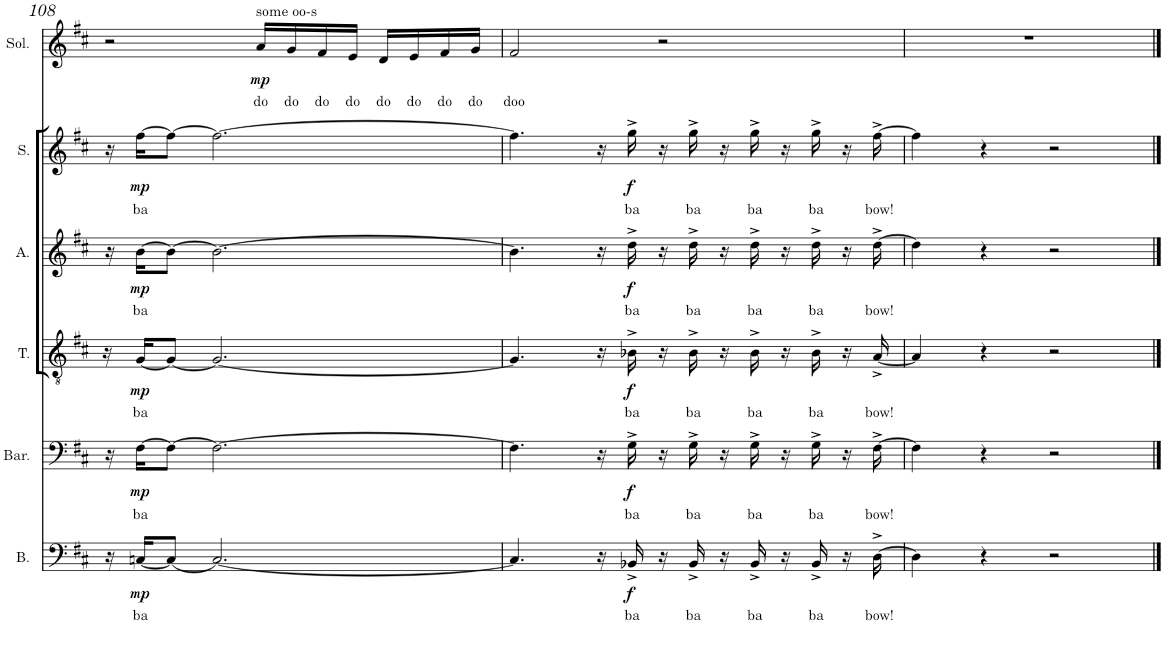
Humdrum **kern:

**kern	**text	**dynam	**kern	**text	**dynam	**kern	**text	**dynam	**kern	**text	**dynam	**kern	**text	**dynam	**kern	**text	**dynam
*part6	*part6	*part6	*part5	*part5	*part5	*part4	*part4	*part4	*part3	*part3	*part3	*part2	*part2	*part2	*part1	*part1	*part1
*staff6	*staff6	*staff6	*staff5	*staff5	*staff5	*staff4	*staff4	*staff4	*staff3	*staff3	*staff3	*staff2	*staff2	*staff2	*staff1	*staff1	*staff1
*I"Bass	*	*	*I"Baritone	*	*	*I"Tenor	*	*	*I"Alto	*	*	*I"Soprano	*	*	*I"Solo	*	*
*I'B.	*	*	*I'Bar.	*	*	*I'T.	*	*	*I'A.	*	*	*I'S.	*	*	*I'Sol.	*	*
!!LO:PB:g=z
*clefF4	*	*	*clefF4	*	*	*clefGv2	*	*	*clefG2	*	*	*clefG2	*	*	*clefG2	*	*
*k[f#c#]	*	*	*k[f#c#]	*	*	*k[f#c#]	*	*	*k[f#c#]	*	*	*k[f#c#]	*	*	*k[f#c#]	*	*
*M4/4	*	*	*M4/4	*	*	*M4/4	*	*	*M4/4	*	*	*M4/4	*	*	*M4/4	*	*
=108	=108	=108	=108	=108	=108	=108	=108	=108	=108	=108	=108	=108	=108	=108	=108	=108	=108
16r	.	.	16r	.	.	16r	.	.	16r	.	.	16r	.	.	2r	.	.
!	!LO:LY:b	!LO:DY:b	!	!LO:LY:b	!LO:DY:b	!	!LO:LY:b	!LO:DY:b	!	!LO:LY:b	!LO:DY:b	!	!LO:LY:b	!LO:DY:b	!	!	!
[16Cn/KL	ba	mp	[16F#\KL	ba	mp	[16G/KL	ba	mp	[16b\KL	ba	mp	[16ff#\KL	ba	mp	.	.	.
8C/J_	.	.	8F#\J_	.	.	8G/J_	.	.	8b\J_	.	.	8ff#\J_	.	.	.	.	.
2.C/_	.	.	2.F#\_	.	.	2.G/_	.	.	2.b\_	.	.	2.ff#\_	.	.	.	.	.
!	!	!	!	!	!	!	!	!	!	!	!	!	!	!	!LO:TX:a:t=some oo-s	!	!
!	!	!	!	!	!	!	!	!	!	!	!	!	!	!	!	!LO:LY:b	!LO:DY:b
.	.	.	.	.	.	.	.	.	.	.	.	.	.	.	16a/LL	do	mp
!	!	!	!	!	!	!	!	!	!	!	!	!	!	!	!	!LO:LY:b	!
.	.	.	.	.	.	.	.	.	.	.	.	.	.	.	16g/	do	.
!	!	!	!	!	!	!	!	!	!	!	!	!	!	!	!	!LO:LY:b	!
.	.	.	.	.	.	.	.	.	.	.	.	.	.	.	16f#/	do	.
!	!	!	!	!	!	!	!	!	!	!	!	!	!	!	!	!LO:LY:b	!
.	.	.	.	.	.	.	.	.	.	.	.	.	.	.	16e/JJ	do	.
!	!	!	!	!	!	!	!	!	!	!	!	!	!	!	!	!LO:LY:b	!
.	.	.	.	.	.	.	.	.	.	.	.	.	.	.	16d/LL	do	.
!	!	!	!	!	!	!	!	!	!	!	!	!	!	!	!	!LO:LY:b	!
.	.	.	.	.	.	.	.	.	.	.	.	.	.	.	16e/	do	.
!	!	!	!	!	!	!	!	!	!	!	!	!	!	!	!	!LO:LY:b	!
.	.	.	.	.	.	.	.	.	.	.	.	.	.	.	16f#/	do	.
!	!	!	!	!	!	!	!	!	!	!	!	!	!	!	!	!LO:LY:b	!
.	.	.	.	.	.	.	.	.	.	.	.	.	.	.	16g/JJ	do	.
=109	=109	=109	=109	=109	=109	=109	=109	=109	=109	=109	=109	=109	=109	=109	=109	=109	=109
!	!	!	!	!	!	!	!	!	!	!	!	!	!	!	!	!LO:LY:b	!
4.C/]	.	.	4.F#\]	.	.	4.G/]	.	.	4.b\]	.	.	4.ff#\]	.	.	2f#/	doo	.
16r	.	.	16r	.	.	16r	.	.	16r	.	.	16r	.	.	.	.	.
!	!LO:LY:b	!LO:DY:b	!	!LO:LY:b	!LO:DY:b	!	!LO:LY:b	!LO:DY:b	!	!LO:LY:b	!LO:DY:b	!	!LO:LY:b	!LO:DY:b	!	!	!
16BB-X^/	ba	f	16G^\	ba	f	16B-X^\	ba	f	16dd^\	ba	f	16gg^\	ba	f	.	.	.
16r	.	.	16r	.	.	16r	.	.	16r	.	.	16r	.	.	2r	.	.
!	!LO:LY:b	!	!	!LO:LY:b	!	!	!LO:LY:b	!	!	!LO:LY:b	!	!	!LO:LY:b	!	!	!	!
16BB-^/	ba	.	16G^\	ba	.	16B-^\	ba	.	16dd^\	ba	.	16gg^\	ba	.	.	.	.
16r	.	.	16r	.	.	16r	.	.	16r	.	.	16r	.	.	.	.	.
!	!LO:LY:b	!	!	!LO:LY:b	!	!	!LO:LY:b	!	!	!LO:LY:b	!	!	!LO:LY:b	!	!	!	!
16BB-^/	ba	.	16G^\	ba	.	16B-^\	ba	.	16dd^\	ba	.	16gg^\	ba	.	.	.	.
16r	.	.	16r	.	.	16r	.	.	16r	.	.	16r	.	.	.	.	.
!	!LO:LY:b	!	!	!LO:LY:b	!	!	!LO:LY:b	!	!	!LO:LY:b	!	!	!LO:LY:b	!	!	!	!
16BB-^/	ba	.	16G^\	ba	.	16B-^\	ba	.	16dd^\	ba	.	16gg^\	ba	.	.	.	.
16r	.	.	16r	.	.	16r	.	.	16r	.	.	16r	.	.	.	.	.
!	!LO:LY:b	!	!	!LO:LY:b	!	!	!LO:LY:b	!	!	!LO:LY:b	!	!	!LO:LY:b	!	!	!	!
[16D^\	bow!	.	[16F#^\	bow!	.	[16A^/	bow!	.	[16dd^\	bow!	.	[16ff#^\	bow!	.	.	.	.
=110	=110	=110	=110	=110	=110	=110	=110	=110	=110	=110	=110	=110	=110	=110	=110	=110	=110
4D\]	.	.	4F#\]	.	.	4A/]	.	.	4dd\]	.	.	4ff#\]	.	.	1r	.	.
4r	.	.	4r	.	.	4r	.	.	4r	.	.	4r	.	.	.	.	.
2r	.	.	2r	.	.	2r	.	.	2r	.	.	2r	.	.	.	.	.
==	==	==	==	==	==	==	==	==	==	==	==	==	==	==	==	==	==
*-	*-	*-	*-	*-	*-	*-	*-	*-	*-	*-	*-	*-	*-	*-	*-	*-	*-
